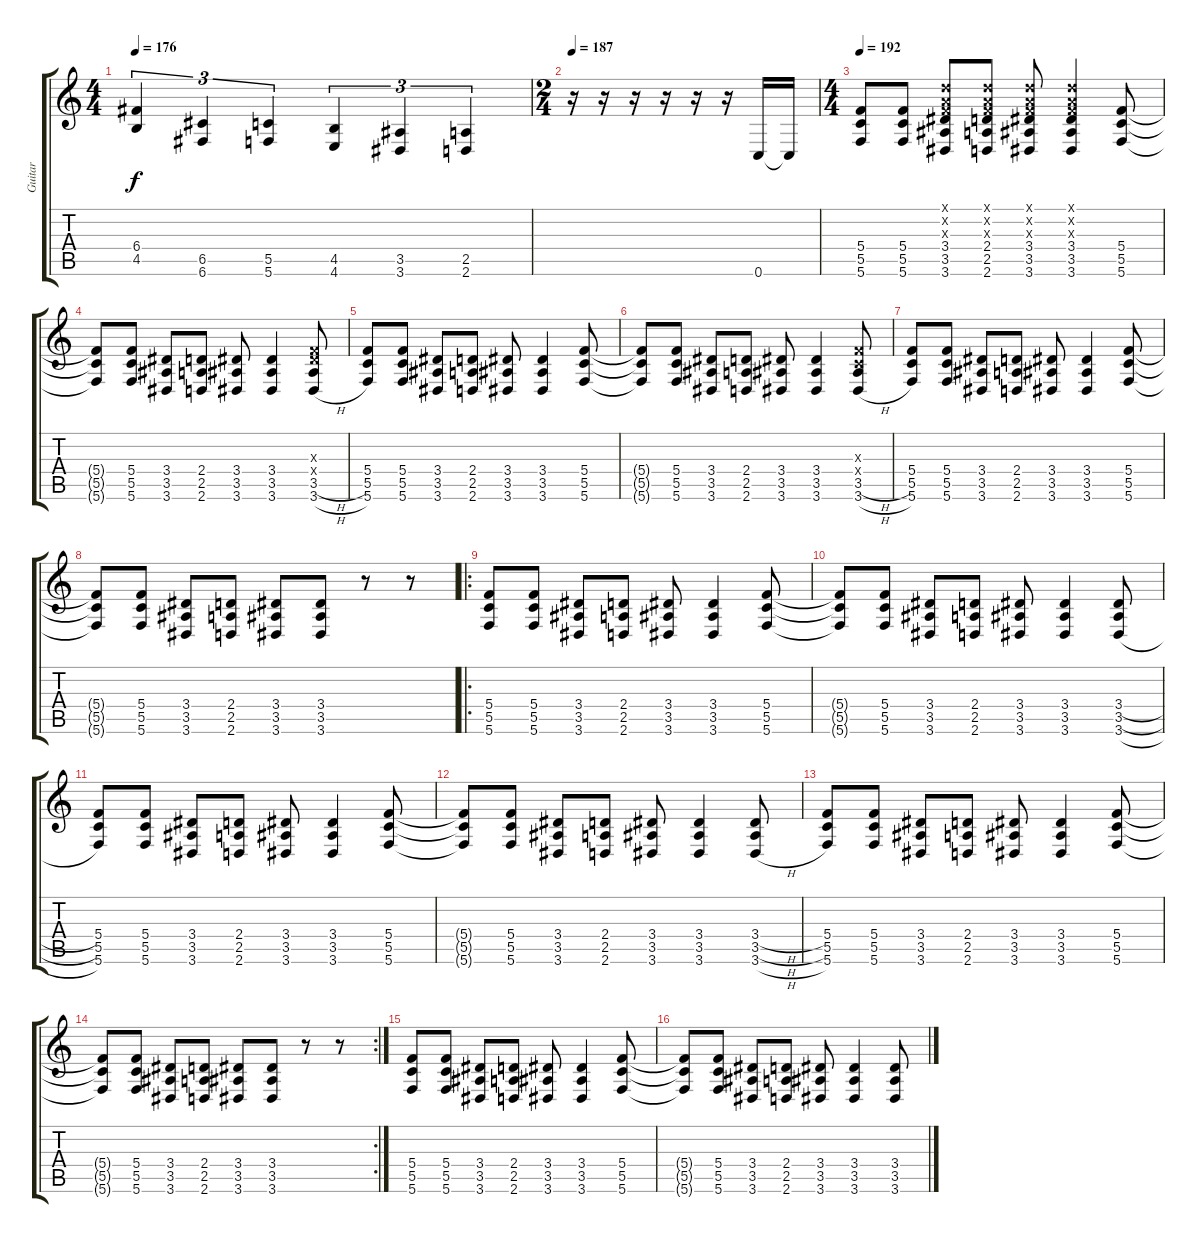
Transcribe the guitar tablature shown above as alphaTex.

\track ("Guitar" "Guitar") {instrument overdrivenguitar}
\staff {score tabs}
\tuning (D4 A3 F3 C3 G2 C2) {hide}
\ts (4 4)
\tempo 176
\clef g2
\ks c
(6.4 4.5).4{tu (3 2) dy f} (6.5 6.6).4{tu (3 2)} (5.5 5.6).4{tu (3 2)} (4.5 4.6).4{tu (3 2)} (3.5 3.6).4{tu (3 2)} (2.5 2.6).4{tu (3 2)} |
\ts (2 4)
\tempo 187
r.16 r.16 r.16 r.16 r.16 r.16 0.6.16 0.6{t}.16 |
\ts (4 4)
\tempo 192
(5.4 5.5 5.6).8 (5.4 5.5 5.6).8 (0.1{x} 0.2{x} 0.3{x} 3.4 3.5 3.6).8 (0.1{x} 0.2{x} 0.3{x} 2.4 2.5 2.6).8 (0.1{x} 0.2{x} 0.3{x} 3.4 3.5 3.6).8 (0.1{x} 0.2{x} 0.3{x} 3.4 3.5 3.6).4 (5.4 5.5 5.6).8 |
(5.4{t} 5.5{t} 5.6{t}).8 (5.4 5.5 5.6).8 (3.4 3.5 3.6).8 (2.4 2.5 2.6).8 (3.4 3.5 3.6).8 (3.4 3.5 3.6).4 (0.3{x} 3.4{x} 3.5{h} 3.6{h}).8 |
(5.4 5.5 5.6).8 (5.4 5.5 5.6).8 (3.4 3.5 3.6).8 (2.4 2.5 2.6).8 (3.4 3.5 3.6).8 (3.4 3.5 3.6).4 (5.4 5.5 5.6).8 |
(5.4{t} 5.5{t} 5.6{t}).8 (5.4 5.5 5.6).8 (3.4 3.5 3.6).8 (2.4 2.5 2.6).8 (3.4 3.5 3.6).8 (3.4 3.5 3.6).4 (0.3{x} 0.4{x} 3.5{h} 3.6{h}).8 |
(5.4 5.5 5.6).8 (5.4 5.5 5.6).8 (3.4 3.5 3.6).8 (2.4 2.5 2.6).8 (3.4 3.5 3.6).8 (3.4 3.5 3.6).4 (5.4 5.5 5.6).8 |
(5.4{t} 5.5{t} 5.6{t}).8 (5.4 5.5 5.6).8 (3.4 3.5 3.6).8 (2.4 2.5 2.6).8 (3.4 3.5 3.6).8 (3.4 3.5 3.6).8 r.8 r.8 |
\ro
(5.4 5.5 5.6).8 (5.4 5.5 5.6).8 (3.4 3.5 3.6).8 (2.4 2.5 2.6).8 (3.4 3.5 3.6).8 (3.4 3.5 3.6).4 (5.4 5.5 5.6).8 |
(5.4{t} 5.5{t} 5.6{t}).8 (5.4 5.5 5.6).8 (3.4 3.5 3.6).8 (2.4 2.5 2.6).8 (3.4 3.5 3.6).8 (3.4 3.5 3.6).4 (3.4{h} 3.5{h} 3.6{h}).8 |
(5.4 5.5 5.6).8 (5.4 5.5 5.6).8 (3.4 3.5 3.6).8 (2.4 2.5 2.6).8 (3.4 3.5 3.6).8 (3.4 3.5 3.6).4 (5.4 5.5 5.6).8 |
(5.4{t} 5.5{t} 5.6{t}).8 (5.4 5.5 5.6).8 (3.4 3.5 3.6).8 (2.4 2.5 2.6).8 (3.4 3.5 3.6).8 (3.4 3.5 3.6).4 (3.4{h} 3.5{h} 3.6{h}).8 |
(5.4 5.5 5.6).8 (5.4 5.5 5.6).8 (3.4 3.5 3.6).8 (2.4 2.5 2.6).8 (3.4 3.5 3.6).8 (3.4 3.5 3.6).4 (5.4 5.5 5.6).8 |
\rc 2
(5.4{t} 5.5{t} 5.6{t}).8 (5.4 5.5 5.6).8 (3.4 3.5 3.6).8 (2.4 2.5 2.6).8 (3.4 3.5 3.6).8 (3.4 3.5 3.6).8 r.8 r.8 |
(5.4 5.5 5.6).8 (5.4 5.5 5.6).8 (3.4 3.5 3.6).8 (2.4 2.5 2.6).8 (3.4 3.5 3.6).8 (3.4 3.5 3.6).4 (5.4 5.5 5.6).8 |
(5.4{t} 5.5{t} 5.6{t}).8 (5.4 5.5 5.6).8 (3.4 3.5 3.6).8 (2.4 2.5 2.6).8 (3.4 3.5 3.6).8 (3.4 3.5 3.6).4 (3.4{h} 3.5{h} 3.6{h}).8
